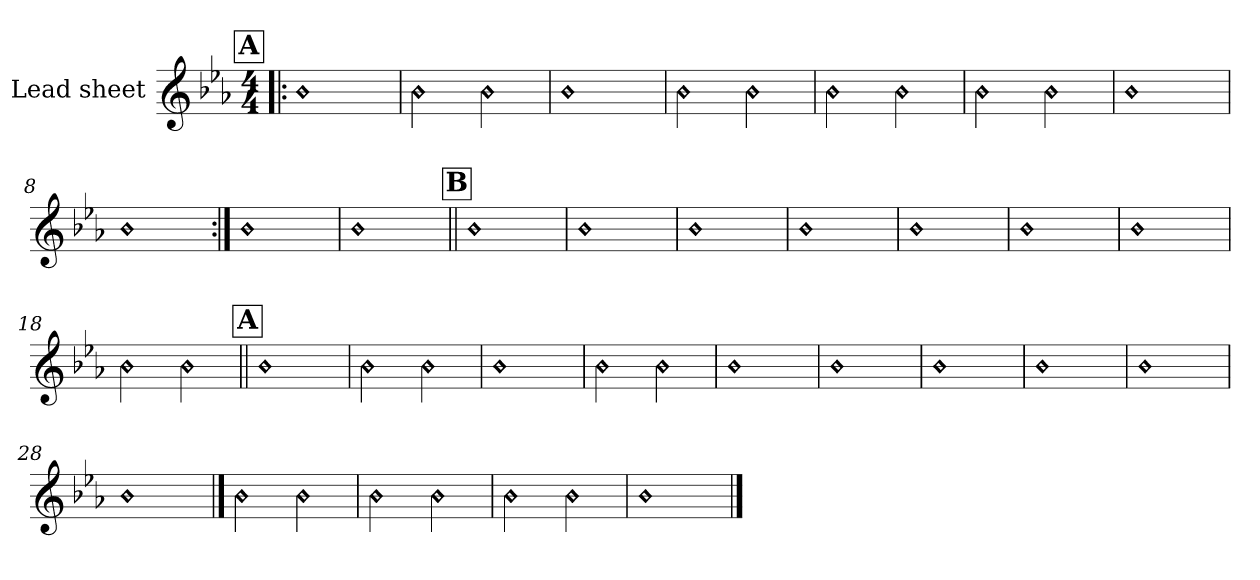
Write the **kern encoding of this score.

**kern
*part1
*staff1
*I"Lead sheet
*clefG2
*k[b-e-a-]
*E-:
*M4/4
!!LO:REH:place=s1:a:t=A
=1!|:
!LO:N:head=diamond
1b-
=2
!LO:N:head=diamond
2b-
!LO:N:head=diamond
2b-
=3
!LO:N:head=diamond
1b-
=4
!LO:N:head=diamond
2b-
!LO:N:head=diamond
2b-
!!LO:LB:g=z
=5
!LO:N:head=diamond
2b-
!LO:N:head=diamond
2b-
=6
!LO:N:head=diamond
2b-
!LO:N:head=diamond
2b-
=7
!LO:N:head=diamond
1b-
=8
!LO:N:head=diamond
1b-
!!LO:LB:g=z
=9:|!
!LO:N:head=diamond
1b-
=10
!LO:N:head=diamond
1b-
!!LO:REH:place=s1:a:t=B
=11||
!LO:N:head=diamond
1b-
=12
!LO:N:head=diamond
1b-
!!LO:LB:g=z
=13
!LO:N:head=diamond
1b-
=14
!LO:N:head=diamond
1b-
=15
!LO:N:head=diamond
1b-
=16
!LO:N:head=diamond
1b-
!!LO:LB:g=z
=17
!LO:N:head=diamond
1b-
=18
!LO:N:head=diamond
2b-
!LO:N:head=diamond
2b-
!!LO:REH:place=s1:a:t=A
=19||
!LO:N:head=diamond
1b-
=20
!LO:N:head=diamond
2b-
!LO:N:head=diamond
2b-
!!LO:LB:g=z
=21
!LO:N:head=diamond
1b-
=22
!LO:N:head=diamond
2b-
!LO:N:head=diamond
2b-
=23
!LO:N:head=diamond
1b-
=24
!LO:N:head=diamond
1b-
!!LO:LB:g=z
=25
!LO:N:head=diamond
1b-
=26
!LO:N:head=diamond
1b-
=27
!LO:N:head=diamond
1b-
=28
!LO:N:head=diamond
1b-
!!LO:LB:g=z
==29
!LO:N:head=diamond
2b-
!LO:N:head=diamond
2b-
=30
!LO:N:head=diamond
2b-
!LO:N:head=diamond
2b-
=31
!LO:N:head=diamond
2b-
!LO:N:head=diamond
2b-
=32
!LO:N:head=diamond
1b-
==
*-
